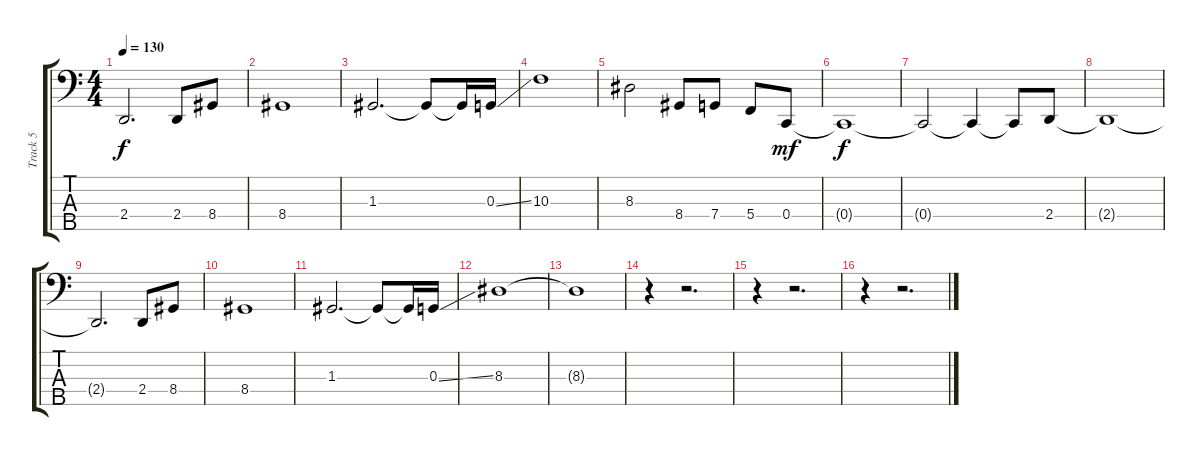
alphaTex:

\track ("Track 5" "Track 5") {mute instrument electricbasspick}
\staff {score tabs}
\tuning (F2 C2 G1 C1 A0) {hide}
\ts (4 4)
\tempo 130
\clef f4
\ks c
2.4{t}.2{d dy f} 2.4.8 8.4.8 |
8.4.1 |
1.3.2{d} 1.3{t}.8 1.3{t}.16 0.3{ss}.16 |
10.3.1 |
8.3.2 8.4.8 7.4.8 5.4.8 0.4.8{dy mf} |
0.4{t}.1{dy f} |
0.4{t}.2 0.4{t}.4 0.4{t}.8 2.4.8 |
2.4{t}.1 |
2.4{t}.2{d} 2.4.8 8.4.8 |
8.4.1 |
1.3.2{d} 1.3{t}.8 1.3{t}.16 0.3{ss}.16 |
8.3.1 |
8.3{t}.1 |
r.4 r.2{d} |
r.4 r.2{d} |
r.4 r.2{d}
